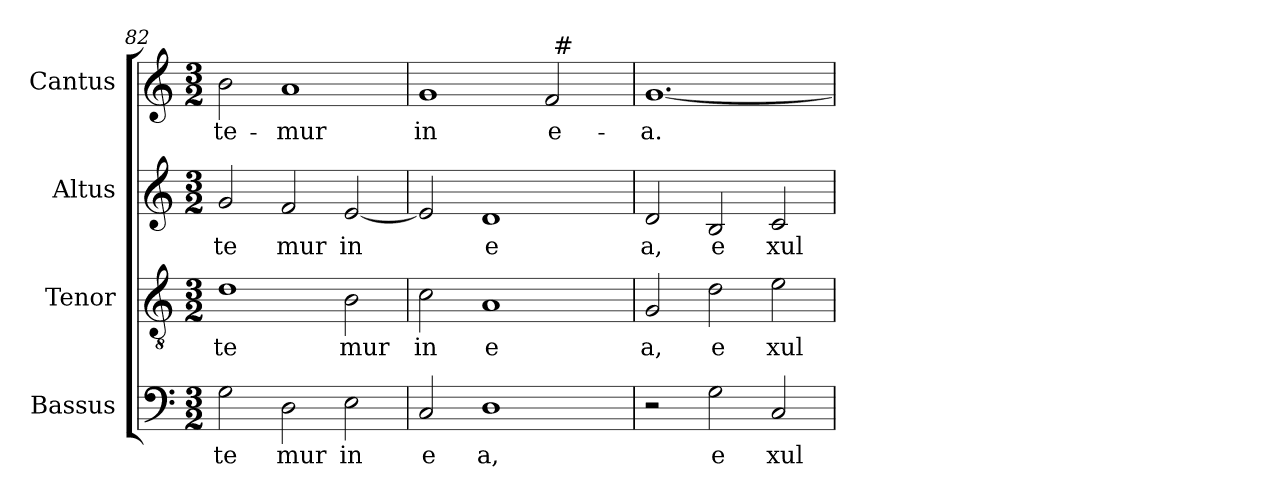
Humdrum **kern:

**kern	**text	**kern	**text	**kern	**text	**kern	**text
*part4	*part4	*part3	*part3	*part2	*part2	*part1	*part1
*staff4	*staff4	*staff3	*staff3	*staff2	*staff2	*staff1	*staff1
*I"Bassus	*	*I"Tenor	*	*I"Altus	*	*I"Cantus	*
*clefF4	*	*clefGv2	*	*clefG2	*	*clefG2	*
*	*	*k[]	*	*k[]	*	*k[]	*
*	*	*C:	*	*C:	*	*C:	*
*M3/2	*	*M3/2	*	*M3/2	*	*M3/2	*
=82	=82	=82	=82	=82	=82	=82	=82
!	!LO:LY:b:cj	!	!LO:LY:b:cj	!	!LO:LY:b:cj	!	!LO:LY:b:cj
2G\	te	1d	te	2g/	te	2b\	-te-
!	!LO:LY:b:cj	!	!	!	!LO:LY:b:cj	!	!LO:LY:b:cj
2D\	mur	.	.	2f/	mur	1a	-mur
!	!LO:LY:b:cj	!	!LO:LY:b:cj	!	!LO:LY:b:cj	!	!
2E\	in	2B\	mur	[<2e/	in	.	.
=83	=83	=83	=83	=83	=83	=83	=83
!	!LO:LY:b:cj	!	!LO:LY:b:cj	!	!	!	!LO:LY:b:cj
*	*	*	*	*	*	*^	*
2C/	e	2c\	in	2e/]	.	1g	1ryy	in
!	!LO:LY:b:cj	!	!LO:LY:b:cj	!	!LO:LY:b:cj	!	!	!
1D	a,	1A	e	1d	e	.	.	.
!	!	!	!	!	!	!	!	!LO:LY:b:cj
.	.	.	.	.	.	2f/	64ryy	e-
!	!	!	!	!	!	!	!LO:TX:a:t=#	!
.	.	.	.	.	.	.	4ryy	.
.	.	.	.	.	.	.	8...ryy	.
=84	=84	=84	=84	=84	=84	=84	=84	=84
!	!	!	!LO:LY:b:cj	!	!LO:LY:b:cj	!	!	!LO:LY:b:cj
*	*	*	*	*	*	*v	*v	*
2r	.	2G/	a,	2d/	a,	[<1.g	-a.
!	!LO:LY:b:cj	!	!LO:LY:b:cj	!	!LO:LY:b:cj	!	!
2G\	e	2d\	e	2B/	e	.	.
!	!LO:LY:b:cj	!	!LO:LY:b:cj	!	!LO:LY:b:cj	!	!
2C/	xul	2e\	xul	2c/	xul	.	.
=	=	=	=	=	=	=	=
*-	*-	*-	*-	*-	*-	*-	*-
